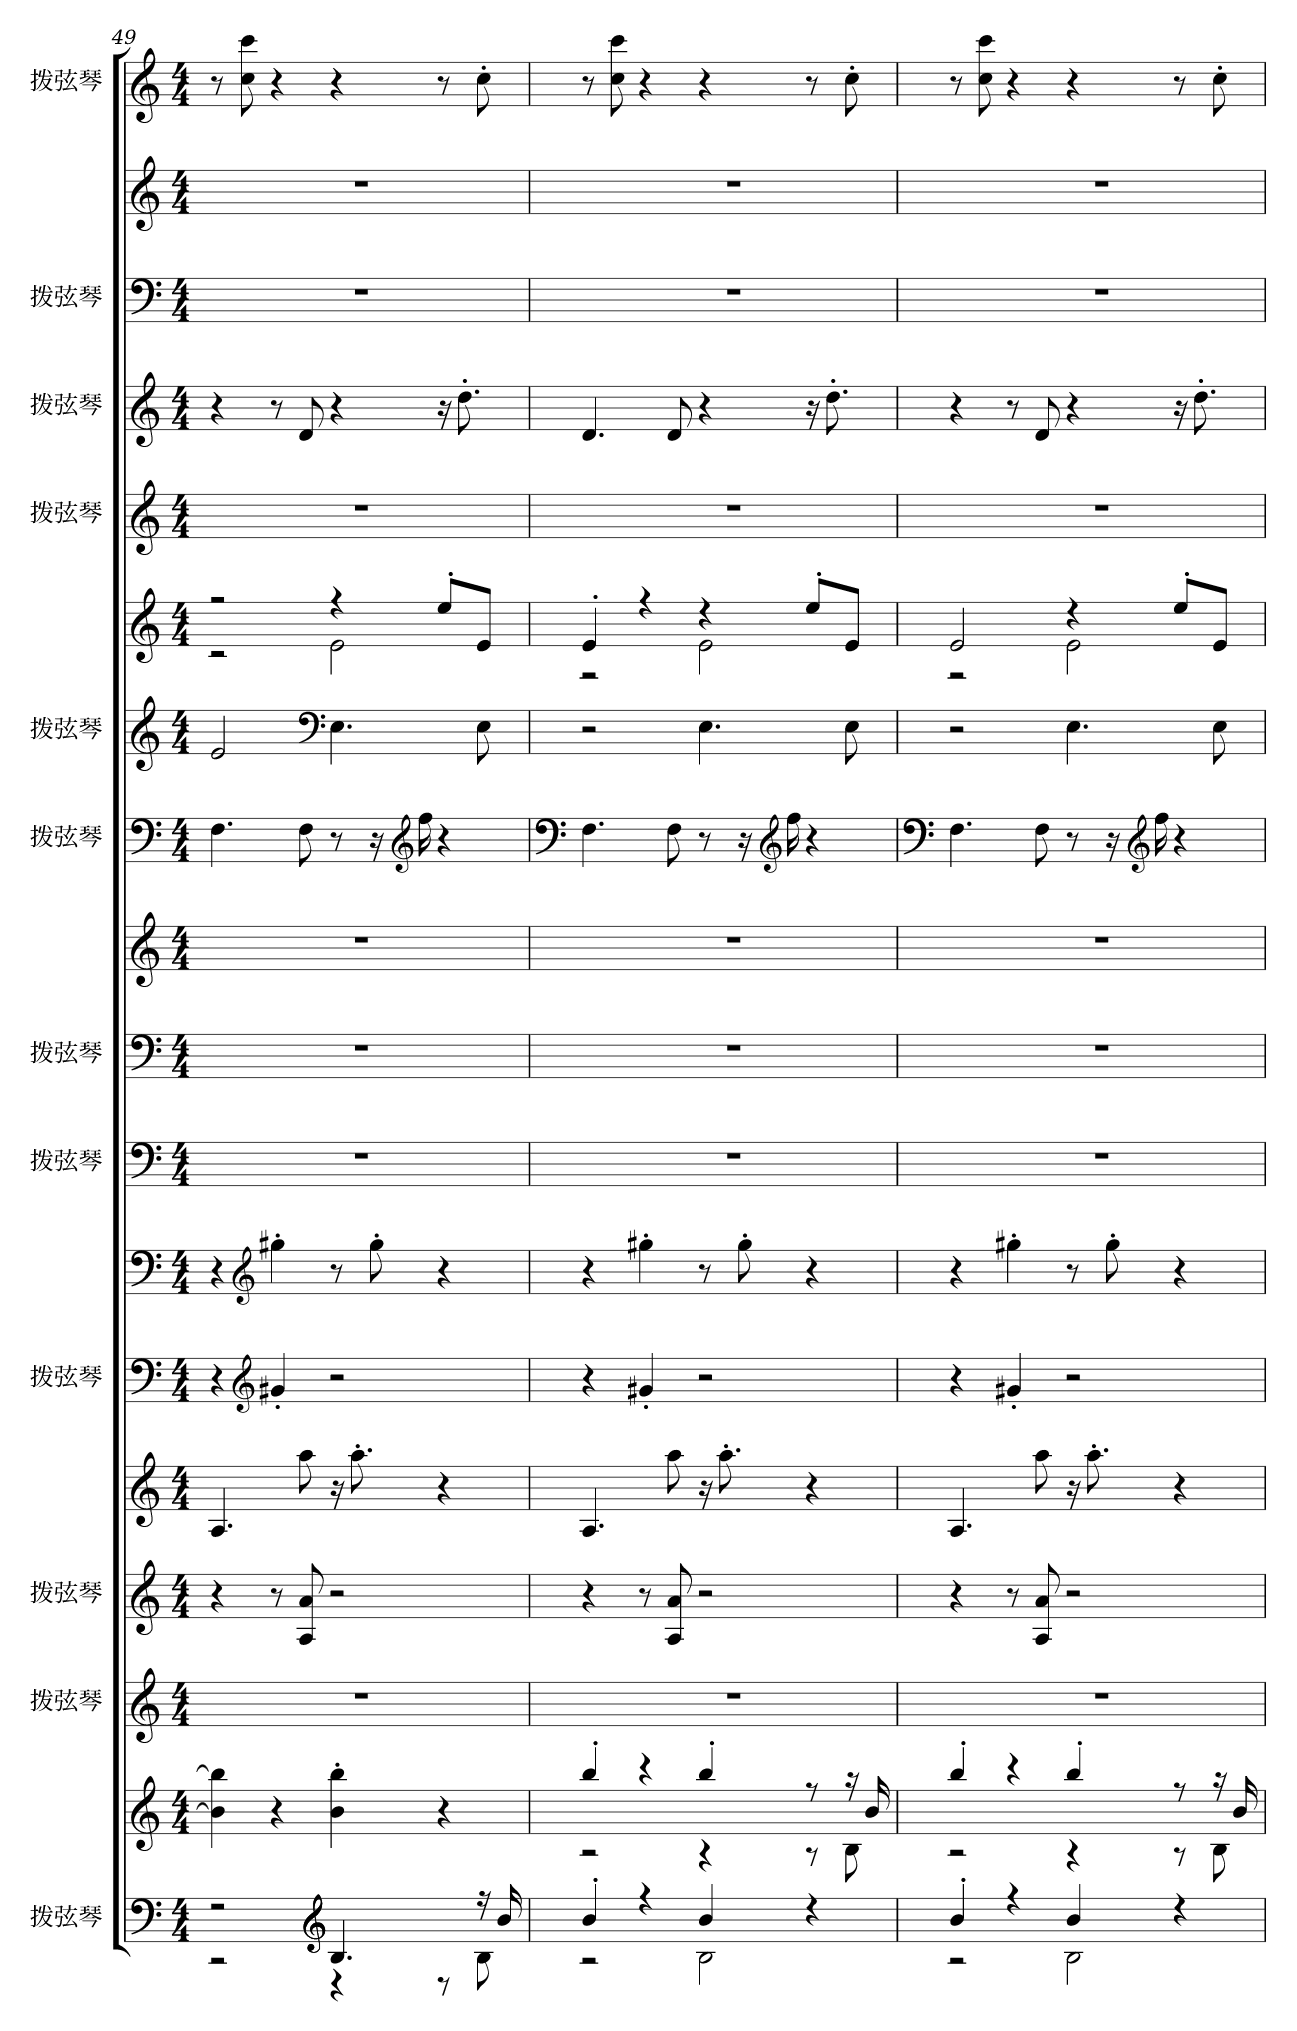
**kern	**kern	**kern	**kern	**kern	**kern	**kern	**kern	**kern	**kern	**kern	**kern	**kern	**kern	**kern	**kern	**kern	**kern
*part12	*part12	*part11	*part10	*part10	*part9	*part9	*part8	*part7	*part7	*part6	*part5	*part5	*part4	*part3	*part2	*part2	*part1
*staff18	*staff17	*staff16	*staff15	*staff14	*staff13	*staff12	*staff11	*staff10	*staff9	*staff8	*staff7	*staff6	*staff5	*staff4	*staff3	*staff2	*staff1
*I"拨弦琴	*	*I"拨弦琴	*I"拨弦琴	*	*I"拨弦琴	*	*I"拨弦琴	*I"拨弦琴	*	*I"拨弦琴	*I"拨弦琴	*	*I"拨弦琴	*I"拨弦琴	*I"拨弦琴	*	*I"拨弦琴
!!LO:PB:g=z
*clefF4	*clefG2	*clefG2	*clefG2	*clefG2	*clefF4	*clefF4	*clefF4	*clefF4	*clefG2	*clefF4	*clefG2	*clefG2	*clefG2	*clefG2	*clefF4	*clefG2	*clefG2
*k[]	*k[]	*k[]	*k[]	*k[]	*k[]	*k[]	*k[]	*k[]	*k[]	*k[]	*k[]	*k[]	*k[]	*k[]	*k[]	*k[]	*k[]
*M4/4	*M4/4	*M4/4	*M4/4	*M4/4	*M4/4	*M4/4	*M4/4	*M4/4	*M4/4	*M4/4	*M4/4	*M4/4	*M4/4	*M4/4	*M4/4	*M4/4	*M4/4
=49	=49	=49	=49	=49	=49	=49	=49	=49	=49	=49	=49	=49	=49	=49	=49	=49	=49
*^	*	*	*	*	*	*	*	*	*	*	*	*^	*	*	*	*	*
2r	2r	4b\] 4bb\]	1r	4r	4.A/	4r	4r	1r	1r	1r	4.F\	2e/	2r	2r	1r	4r	1r	1r	8r
.	.	.	.	.	.	.	.	.	.	.	.	.	.	.	.	.	.	.	8cc\ 8ccc\
*	*	*	*	*	*	*clefG2	*clefG2	*	*	*	*	*	*	*	*	*	*	*	*
.	.	4r	.	8r	.	4g#X'/	4gg#X'\	.	.	.	.	.	.	.	.	8r	.	.	4r
.	.	.	.	8A/ 8a/	8aa\	.	.	.	.	.	8F\	.	.	.	.	8d/	.	.	.
*clefG2	*	*	*	*	*	*	*	*	*	*	*	*clefF4	*	*	*	*	*	*	*
4.B/	4r	4b\' 4bb\'	.	2r	16r	2r	8r	.	.	.	8r	4.E\	4r	2e\	.	4r	.	.	4r
.	.	.	.	.	8.aa'\	.	.	.	.	.	.	.	.	.	.	.	.	.	.
.	.	.	.	.	.	.	8gg#'\	.	.	.	16r	.	.	.	.	.	.	.	.
*	*	*	*	*	*	*	*	*	*	*	*clefG2	*	*	*	*	*	*	*	*
.	.	.	.	.	.	.	.	.	.	.	16ff\	.	.	.	.	.	.	.	.
.	8r	4r	.	.	4r	.	4r	.	.	.	4r	.	8ee'/L	.	.	16r	.	.	8r
.	.	.	.	.	.	.	.	.	.	.	.	.	.	.	.	8.dd'\	.	.	.
16r	8B\	.	.	.	.	.	.	.	.	.	.	8E\	8e/J	.	.	.	.	.	8cc'\
16b/	.	.	.	.	.	.	.	.	.	.	.	.	.	.	.	.	.	.	.
=50	=50	=50	=50	=50	=50	=50	=50	=50	=50	=50	=50	=50	=50	=50	=50	=50	=50	=50	=50
*	*	*	*	*	*	*	*	*	*	*	*clefF4	*	*	*	*	*	*	*	*
*	*	*^	*	*	*	*	*	*	*	*	*	*	*	*	*	*	*	*	*
4b'/	2r	4bb'/	2r	1r	4r	4.A/	4r	4r	1r	1r	1r	4.F\	2r	4e'/	2r	1r	4.d/	1r	1r	8r
.	.	.	.	.	.	.	.	.	.	.	.	.	.	.	.	.	.	.	.	8cc\ 8ccc\
4r	.	4r	.	.	8r	.	4g#X'/	4gg#X'\	.	.	.	.	.	4r	.	.	.	.	.	4r
.	.	.	.	.	8A/ 8a/	8aa\	.	.	.	.	.	8F\	.	.	.	.	8d/	.	.	.
4b/	2B\	4bb'/	4r	.	2r	16r	2r	8r	.	.	.	8r	4.E\	4r	2e\	.	4r	.	.	4r
.	.	.	.	.	.	8.aa'\	.	.	.	.	.	.	.	.	.	.	.	.	.	.
.	.	.	.	.	.	.	.	8gg#'\	.	.	.	16r	.	.	.	.	.	.	.	.
*	*	*	*	*	*	*	*	*	*	*	*	*clefG2	*	*	*	*	*	*	*	*
.	.	.	.	.	.	.	.	.	.	.	.	16ff\	.	.	.	.	.	.	.	.
4r	.	8r	8r	.	.	4r	.	4r	.	.	.	4r	.	8ee'/L	.	.	16r	.	.	8r
.	.	.	.	.	.	.	.	.	.	.	.	.	.	.	.	.	8.dd'\	.	.	.
.	.	16r	8B\	.	.	.	.	.	.	.	.	.	8E\	8e/J	.	.	.	.	.	8cc'\
.	.	16b/	.	.	.	.	.	.	.	.	.	.	.	.	.	.	.	.	.	.
=51	=51	=51	=51	=51	=51	=51	=51	=51	=51	=51	=51	=51	=51	=51	=51	=51	=51	=51	=51	=51
*	*	*	*	*	*	*	*	*	*	*	*	*clefF4	*	*	*	*	*	*	*	*
4b'/	2r	4bb'/	2r	1r	4r	4.A/	4r	4r	1r	1r	1r	4.F\	2r	2e/	2r	1r	4r	1r	1r	8r
.	.	.	.	.	.	.	.	.	.	.	.	.	.	.	.	.	.	.	.	8cc\ 8ccc\
4r	.	4r	.	.	8r	.	4g#X'/	4gg#X'\	.	.	.	.	.	.	.	.	8r	.	.	4r
.	.	.	.	.	8A/ 8a/	8aa\	.	.	.	.	.	8F\	.	.	.	.	8d/	.	.	.
4b/	2B\	4bb'/	4r	.	2r	16r	2r	8r	.	.	.	8r	4.E\	4r	2e\	.	4r	.	.	4r
.	.	.	.	.	.	8.aa'\	.	.	.	.	.	.	.	.	.	.	.	.	.	.
.	.	.	.	.	.	.	.	8gg#'\	.	.	.	16r	.	.	.	.	.	.	.	.
*	*	*	*	*	*	*	*	*	*	*	*	*clefG2	*	*	*	*	*	*	*	*
.	.	.	.	.	.	.	.	.	.	.	.	16ff\	.	.	.	.	.	.	.	.
4r	.	8r	8r	.	.	4r	.	4r	.	.	.	4r	.	8ee'/L	.	.	16r	.	.	8r
.	.	.	.	.	.	.	.	.	.	.	.	.	.	.	.	.	8.dd'\	.	.	.
.	.	16r	8B\	.	.	.	.	.	.	.	.	.	8E\	8e/J	.	.	.	.	.	8cc'\
.	.	16b/	.	.	.	.	.	.	.	.	.	.	.	.	.	.	.	.	.	.
*v	*v	*	*	*	*	*	*	*	*	*	*	*	*	*v	*v	*	*	*	*	*
*	*v	*v	*	*	*	*	*	*	*	*	*	*	*	*	*	*	*	*
=	=	=	=	=	=	=	=	=	=	=	=	=	=	=	=	=	=
*-	*-	*-	*-	*-	*-	*-	*-	*-	*-	*-	*-	*-	*-	*-	*-	*-	*-
